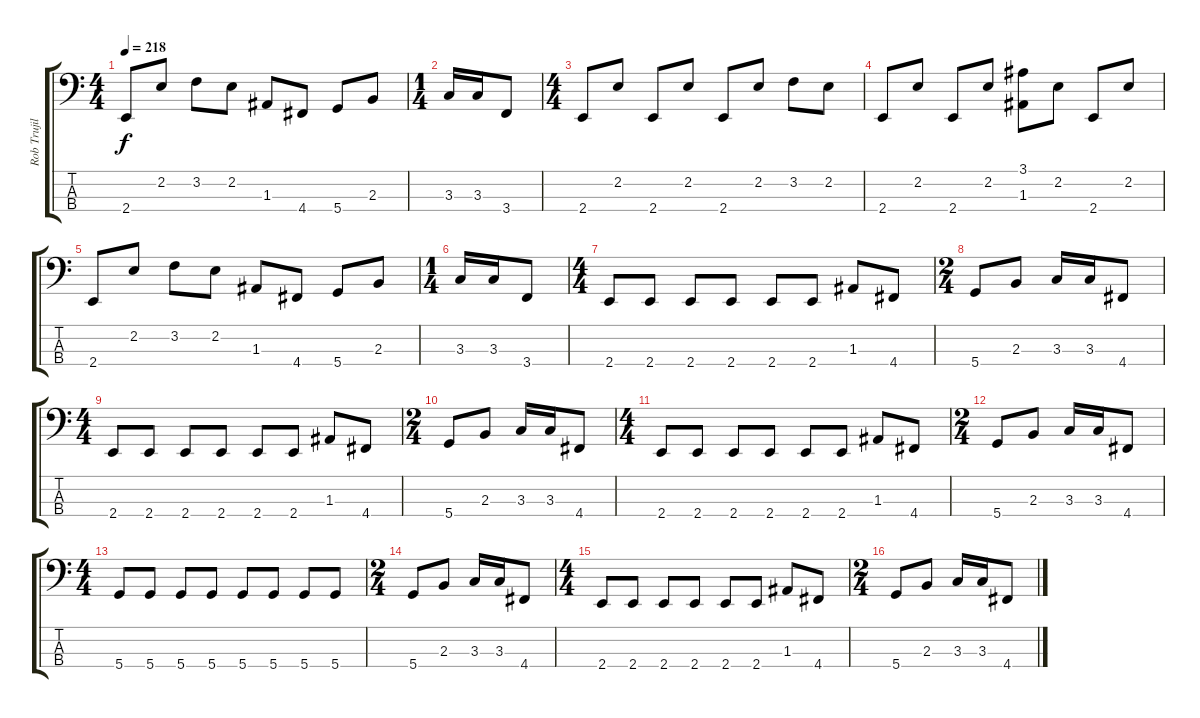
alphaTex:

\track ("Rob Trujillo" "Rob Trujil") {instrument electricbasspick}
\staff {score tabs}
\tuning (G2 D2 A1 D1) {hide}
\ts (4 4)
\tempo 218
\clef f4
\ks c
2.4.8{dy f} 2.2.8 3.2.8 2.2.8 1.3.8 4.4.8 5.4.8 2.3.8 |
\ts (1 4)
3.3.16 3.3.16 3.4.8 |
\ts (4 4)
2.4.8 2.2.8 2.4.8 2.2.8 2.4.8 2.2.8 3.2.8 2.2.8 |
2.4.8 2.2.8 2.4.8 2.2.8 (3.1 1.3).8 2.2.8 2.4.8 2.2.8 |
2.4.8 2.2.8 3.2.8 2.2.8 1.3.8 4.4.8 5.4.8 2.3.8 |
\ts (1 4)
3.3.16 3.3.16 3.4.8 |
\ts (4 4)
2.4.8 2.4.8 2.4.8 2.4.8 2.4.8 2.4.8 1.3.8 4.4.8 |
\ts (2 4)
5.4.8 2.3.8 3.3.16 3.3.16 4.4.8 |
\ts (4 4)
2.4.8 2.4.8 2.4.8 2.4.8 2.4.8 2.4.8 1.3.8 4.4.8 |
\ts (2 4)
5.4.8 2.3.8 3.3.16 3.3.16 4.4.8 |
\ts (4 4)
2.4.8 2.4.8 2.4.8 2.4.8 2.4.8 2.4.8 1.3.8 4.4.8 |
\ts (2 4)
5.4.8 2.3.8 3.3.16 3.3.16 4.4.8 |
\ts (4 4)
5.4.8 5.4.8 5.4.8 5.4.8 5.4.8 5.4.8 5.4.8 5.4.8 |
\ts (2 4)
5.4.8 2.3.8 3.3.16 3.3.16 4.4.8 |
\ts (4 4)
2.4.8 2.4.8 2.4.8 2.4.8 2.4.8 2.4.8 1.3.8 4.4.8 |
\ts (2 4)
5.4.8 2.3.8 3.3.16 3.3.16 4.4.8
